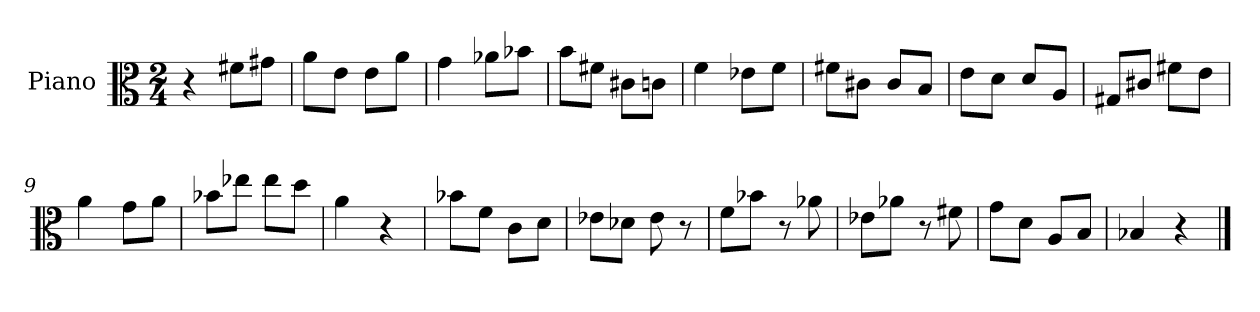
**kern
*part1
*staff1
*I"Piano
*I'Pno
*clefC3
*k[]
*C:
*M2/4
=1
4r
8f#X\L
8g#X\J
=2
8a\L
8e\J
8e\L
8a\J
=3
4g\
8a-X\L
8b-X\J
=4
8b\L
8f#X\J
8c#X\L
8cn\J
=5
4f\
8e-X\L
8f\J
=6
8f#X\L
8c#X\J
8c#/L
8B/J
=7
8e\L
8d\J
8d/L
8A/J
=8
8G#X/L
8c#X/J
8f#X\L
8e\J
=9
4a\
8g\L
8a\J
=10
8b-X\L
8ee-X\J
8ee-\L
8dd\J
=11
4a\
4r
=12
8b-X\L
8f\J
8c\L
8d\J
=13
8e-X\L
8d-X\J
8e-\
8r
=14
8f\L
8b-X\J
8r
8a-X\
=15
8e-X\L
8a-X\J
8r
8f#X\
=16
8g\L
8d\J
8A/L
8B/J
=17
4B-X/
4r
==
*-
